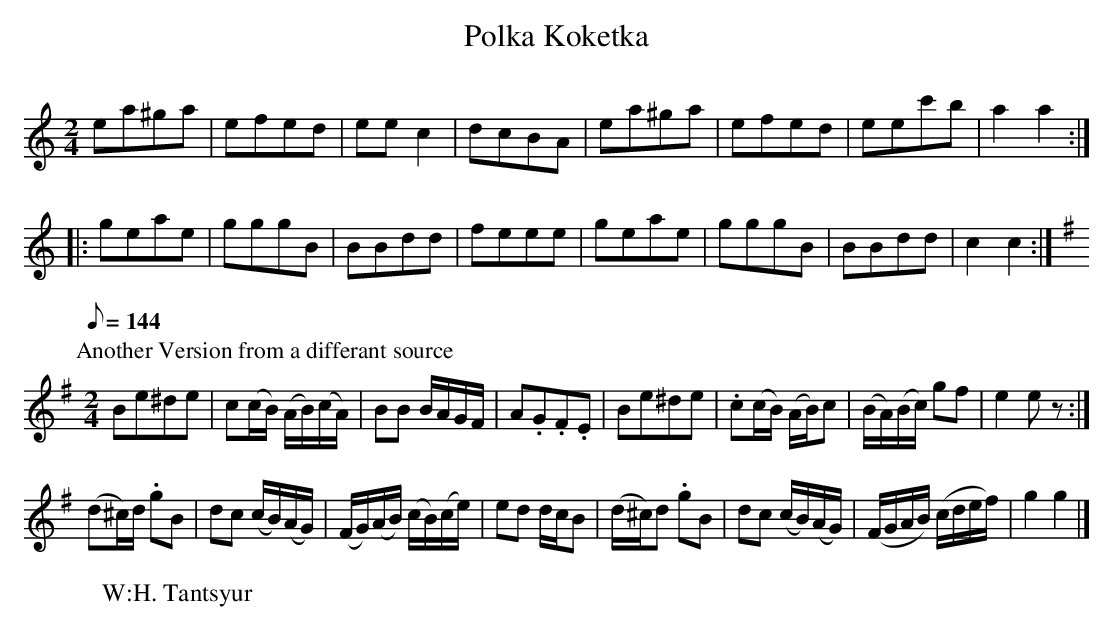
X:1
T:Polka Koketka
Q:216
M:2/4
L:1/8
K:C
ea^ga | efed | ee c2 | dcBA | \
ea^ga | efed | eec'b | a2a2 :|
|: geae | gggB | BBdd | feee | \
geae | gggB | BBdd | c2c2 :|
P:Another Version from a differant source
K:G
Q:144
M:2/4
L:1/16
B2e2^d2e2 | c2(cB) (AB)(cA) | \
B2B2 BAGF | A2.G2.F2.E2 | \
B2e2^d2e2 | .c2(cB) (AB)c2 | \
(BA)(Bc) g2f2 | e4 e2 z2 :|
(d2^c)d .g2B2-|d2c2 (cB)(AG) | \
(FG)(AB) (cB)(ce) | e2d2 dcB2 | \
(d^c)d2 .g2B2-|d2c2 (cB)(AG) | \
(FGAB) (cdef) | g4 g4 |]
W:W:H. Tantsyur
